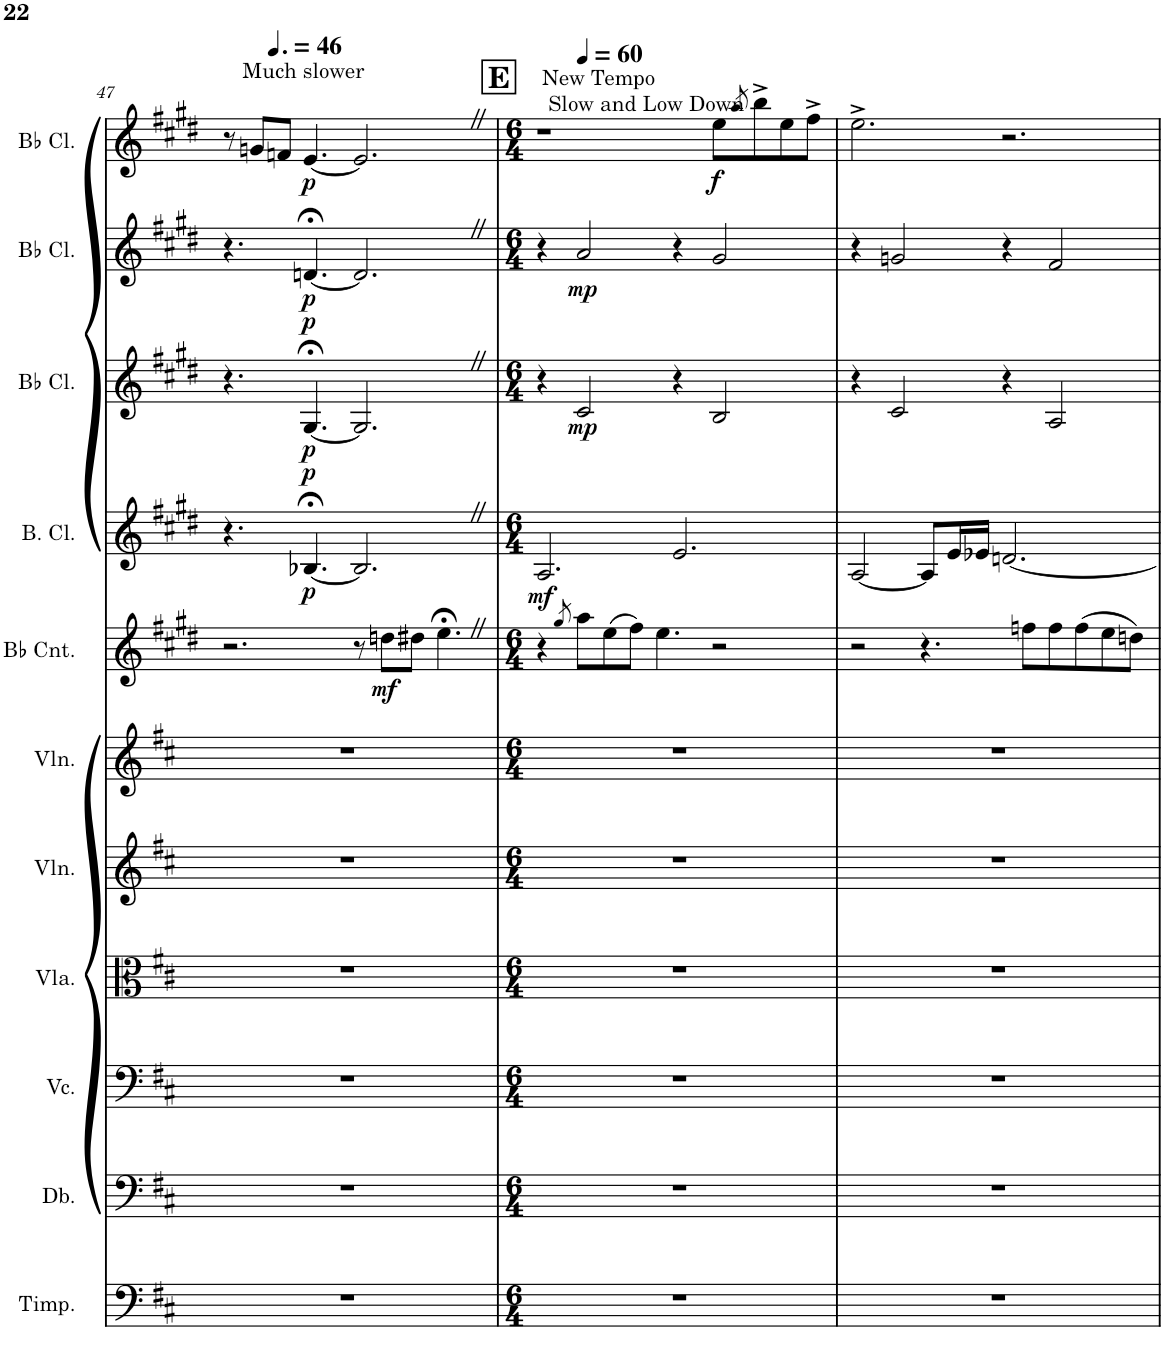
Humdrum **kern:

**kern	**kern	**kern	**kern	**kern	**kern	**kern	**dynam	**kern	**dynam	**kern	**dynam	**kern	**dynam	**kern	**dynam
*part11	*part10	*part9	*part8	*part7	*part6	*part5	*part5	*part4	*part4	*part3	*part3	*part2	*part2	*part1	*part1
*staff11	*staff10	*staff9	*staff8	*staff7	*staff6	*staff5	*staff5	*staff4	*staff4	*staff3	*staff3	*staff2	*staff2	*staff1	*staff1
*I"Timpani	*I"Double Bass	*I"Violoncello	*I"Viola	*I"Violin	*I"Violin	*I"Bb Cornet	*	*I"Bass Clarinet	*	*I"Bb Clarinet	*	*I"Bb Clarinet	*	*I"Bb Clarinet	*
*I'Timp.	*I'Db.	*I'Vc.	*I'Vla.	*I'Vln.	*I'Vln.	*I'Bb Cnt.	*	*I'B. Cl.	*	*I'Bb Cl.	*	*I'Bb Cl.	*	*I'Bb Cl.	*
!!LO:PB:g=z
*clefF4	*clefF4	*clefF4	*clefC3	*clefG2	*clefG2	*clefG2	*	*clefG2	*	*clefG2	*	*clefG2	*	*clefG2	*
*	*Trd7c12	*	*	*	*	*Trd1c2	*	*Trd8c14	*	*Trd1c2	*	*Trd1c2	*	*Trd1c2	*
*k[f#c#]	*k[f#c#]	*k[f#c#]	*k[f#c#]	*k[f#c#]	*k[f#c#]	*k[f#c#g#d#]	*	*k[f#c#g#d#]	*	*k[f#c#g#d#]	*	*k[f#c#g#d#]	*	*k[f#c#g#d#]	*
*M12/8	*M12/8	*M12/8	*M12/8	*M12/8	*M12/8	*M12/8	*	*M12/8	*	*M12/8	*	*M12/8	*	*M12/8	*
=47	=47	=47	=47	=47	=47	=47	=47	=47	=47	=47	=47	=47	=47	=47	=47
*	*	*	*	*	*	*	*	*	*	*	*	*	*	*^	*
1.r	1.r	1.r	1.r	1.r	1.r	2.r	.	4.r	.	4.r	.	4.r	.	8r	6ryy	.
.	.	.	.	.	.	.	.	.	.	.	.	.	.	8gn/L	.	.
.	.	.	.	.	.	.	.	.	.	.	.	.	.	.	24ryy	.
*	*	*	*	*	*	*	*	*	*	*	*	*	*	*MM69	*	*
!	!	!	!	!	!	!	!	!	!	!	!	!	!	!	!LO:TX:a:t=Much slower	!
.	.	.	.	.	.	.	.	.	.	.	.	.	.	.	3%2ryy	.
.	.	.	.	.	.	.	.	.	.	.	.	.	.	8fn/J	.	.
!	!	!	!	!	!	!	!	!	!LO:DY:b	!	!	!	!	!	!	!
!	!	!	!	!	!	!	!	!	!LO:DY:n=1:a	!	!LO:DY:b	!	!	!	!	!
!	!	!	!	!	!	!	!	!	!	!	!LO:DY:n=1:a	!	!LO:DY:b	!	!	!LO:DY:b
.	.	.	.	.	.	.	.	[4.B-X;</	p p	[4.G#;</	p p	[4.dn;</	p	[4.e/	.	p
.	.	.	.	.	.	8r	.	2.B-Z/]	.	2.G#Z/]	.	2.dZ/]	.	2.eZ/]	.	.
!	!	!	!	!	!	!	!LO:DY:b	!	!	!	!	!	!	!	!	!
.	.	.	.	.	.	8ddn\L	mf	.	.	.	.	.	.	.	3...ryy	.
.	.	.	.	.	.	8dd#X\J	.	.	.	.	.	.	.	.	.	.
.	.	.	.	.	.	4.ee;<Z\	.	.	.	.	.	.	.	.	.	.
!!LO:REH:place=s1:a:B:cj:fs=14:t=E	!!
=48	=48	=48	=48	=48	=48	=48	=48	=48	=48	=48	=48	=48	=48	=48	=48	=48
*M6/4	*M6/4	*M6/4	*M6/4	*M6/4	*M6/4	*M6/4	*	*M6/4	*	*M6/4	*	*M6/4	*	*M6/4	*	*
!	!	!	!	!	!	!	!	!	!LO:DY:b	!	!	!	!	!	!	!
1.r	1.r	1.r	1.r	1.r	1.r	4r	.	2.A/	mf	4r	.	4r	.	1r	4ryy	.
*	*	*	*	*	*	*	*	*	*	*	*	*	*	*MM60	*	*
.	.	.	.	.	.	8qgg#/	.	.	.	.	.	.	.	.	.	.
!	!	!	!	!	!	!	!	!	!	!	!	!	!	!	!LO:TX:a:t=New Tempo	!
!	!	!	!	!	!	!	!	!	!	!	!	!	!	!	!LO:TX:a:t=Slow and Low Down	!
!	!	!	!	!	!	!	!	!	!	!	!LO:DY:b	!	!LO:DY:b	!	!	!
.	.	.	.	.	.	8aa\L	.	.	.	2c#/	mp	2a/	mp	.	1ryy	.
.	.	.	.	.	.	(8ee\	.	.	.	.	.	.	.	.	.	.
.	.	.	.	.	.	8ff#\J)	.	.	.	.	.	.	.	.	.	.
.	.	.	.	.	.	4.ee\	.	.	.	.	.	.	.	.	.	.
.	.	.	.	.	.	.	.	2.e/	.	4r	.	4r	.	.	.	.
!	!	!	!	!	!	!	!	!	!	!	!	!	!	!	!	!LO:DY:b
.	.	.	.	.	.	2r	.	.	.	2B/	.	2g#/	.	8ee\L	.	f
.	.	.	.	.	.	.	.	.	.	.	.	.	.	8qaa/	.	.
.	.	.	.	.	.	.	.	.	.	.	.	.	.	8bb^\	.	.
.	.	.	.	.	.	.	.	.	.	.	.	.	.	8ee\	4ryy	.
.	.	.	.	.	.	.	.	.	.	.	.	.	.	8ff#^\J	.	.
*	*	*	*	*	*	*	*	*	*	*	*	*	*	*v	*v	*
=49	=49	=49	=49	=49	=49	=49	=49	=49	=49	=49	=49	=49	=49	=49	=49
1.r	1.r	1.r	1.r	1.r	1.r	2r	.	[2A/	.	4r	.	4r	.	2.ee^\	.
.	.	.	.	.	.	.	.	.	.	2c#/	.	2gn/	.	.	.
.	.	.	.	.	.	4.r	.	8A/L]	.	.	.	.	.	.	.
.	.	.	.	.	.	.	.	16e/L	.	.	.	.	.	.	.
.	.	.	.	.	.	.	.	16e-X/JJ	.	.	.	.	.	.	.
.	.	.	.	.	.	.	.	[2.dn/	.	4r	.	4r	.	2.r	.
.	.	.	.	.	.	8ffn\L	.	.	.	.	.	.	.	.	.
.	.	.	.	.	.	8ff\	.	.	.	2A/	.	2f#/	.	.	.
.	.	.	.	.	.	(8ff\	.	.	.	.	.	.	.	.	.
.	.	.	.	.	.	8ee\	.	.	.	.	.	.	.	.	.
.	.	.	.	.	.	8ddn\J)	.	.	.	.	.	.	.	.	.
=	=	=	=	=	=	=	=	=	=	=	=	=	=	=	=
*-	*-	*-	*-	*-	*-	*-	*-	*-	*-	*-	*-	*-	*-	*-	*-
